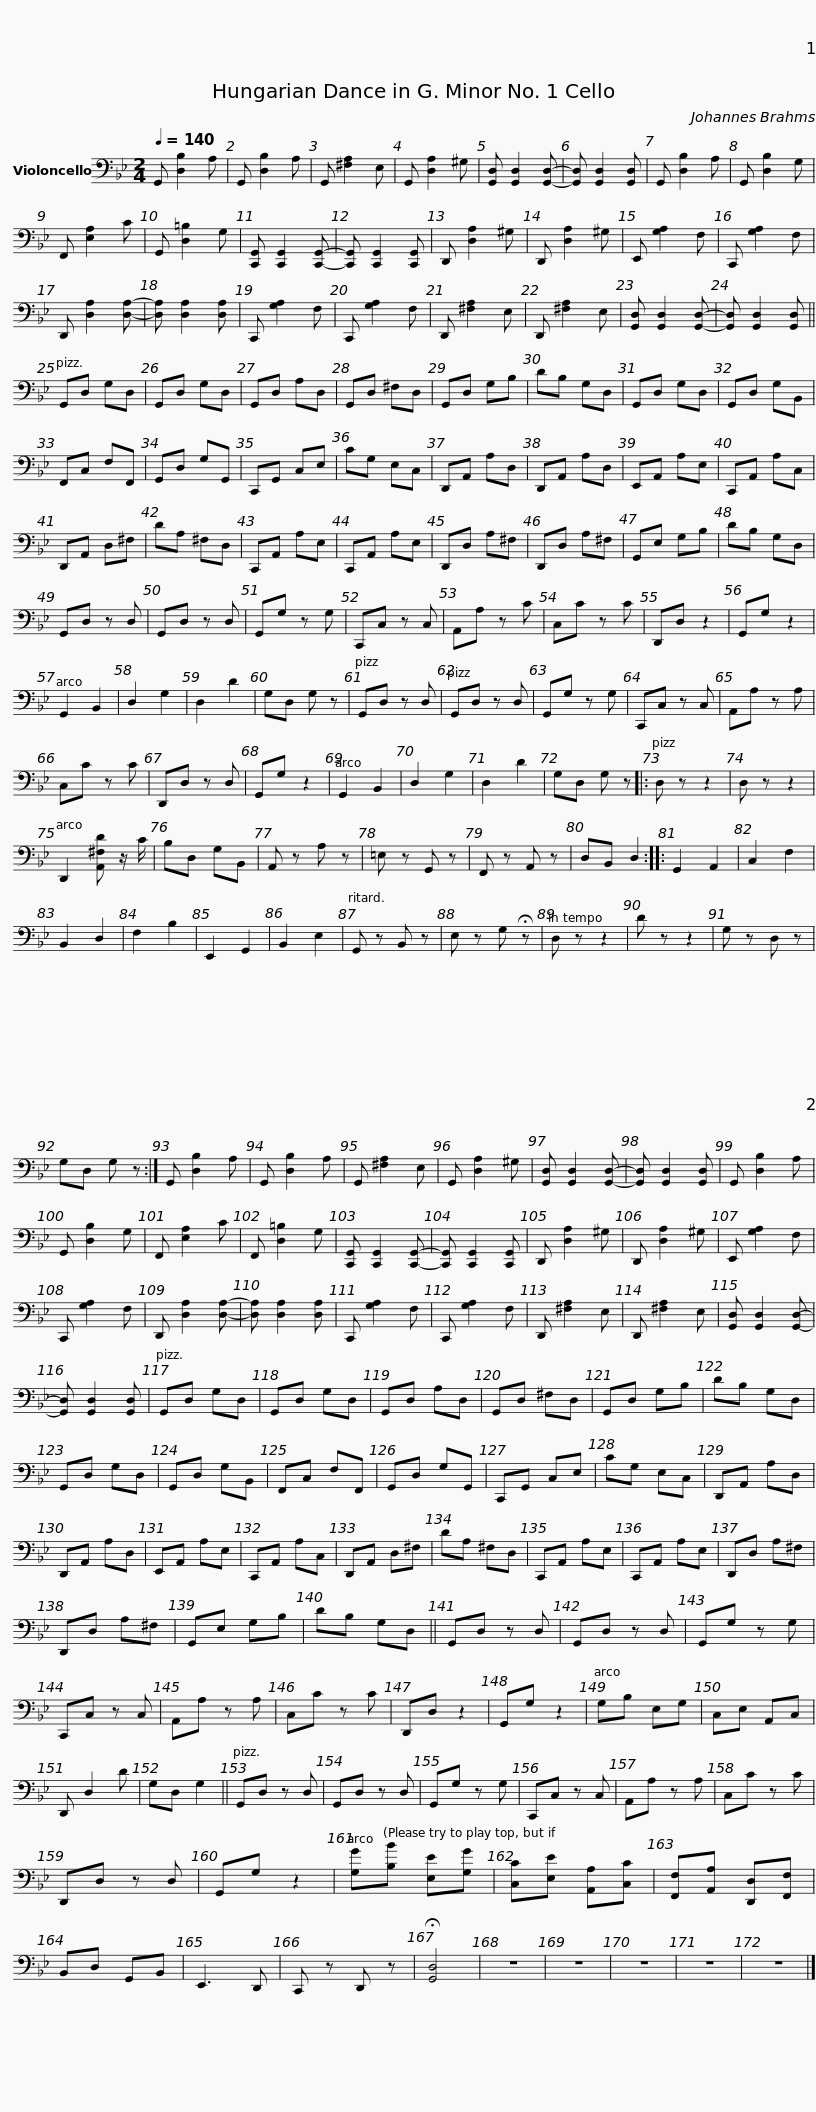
X:1
L:1/8
Q:1/4=140
M:2/4
I:linebreak $
K:Bb
V:1 bass
V:1
 G,, [D,B,]2 A, | G,, [D,B,]2 A, | G,, [^F,A,]2 E, | G,, [D,A,]2 ^G, | [G,,D,] [G,,D,]2 [G,,D,]- | %5
 [G,,D,] [G,,D,]2 [G,,D,] | G,, [D,B,]2 A, | G,, [D,B,]2 G, | F,, [E,A,]2 C | G,, [D,=B,]2 G, | %10
 [C,,G,,] [C,,G,,]2 [C,,G,,]- |$ [C,,G,,] [C,,G,,]2 [C,,G,,] | D,, [D,A,]2 ^G, | D,, [D,A,]2 ^G, | E,, [G,A,]2 F, | %15
 C,, [G,A,]2 F, | D,, [D,A,]2 [D,A,]- | [D,A,] [D,A,]2 [D,A,] | C,, [G,A,]2 F, | C,, [G,A,]2 F, | %20
 D,, [^F,A,]2 E, |$ D,, [^F,A,]2 E, | [G,,D,] [G,,D,]2 [G,,D,]- | [G,,D,] [G,,D,]2 [G,,D,] || G,,D, G,D, | %25
 G,,D, G,D, | G,,D, A,D, | G,,D, ^F,D, | G,,D, G,B, | DB, G,D, | %30
 G,,D, G,D, |$ G,,D, G,B,, | F,,C, F,F,, | G,,D, G,G,, | C,,G,, C,E, | %35
 CG, E,C, | D,,A,, A,D, | D,,A,, A,D, | E,,A,, A,E, | C,,A,, A,C, | %40
 D,,A,, D,^F, |$ DA, ^F,D, | C,,A,, A,E, | C,,A,, A,E, | D,,D, A,^F, | %45
 D,,D, A,^F, | G,,E, G,B, | DB, G,D, | G,,D, z D, | G,,D, z D, | %50
 G,,G, z G, |$ C,,C, z C, | A,,A, z C | C,C z C | D,,D, z2 | %55
 G,,G, z2 | G,,2 B,,2 | D,2 G,2 | D,2 D2 | G,D, G, z | %60
 G,,D, z D, | G,,D, z D, | G,,G, z G, |$ C,,C, z C, | A,,A, z A, | %65
 C,C z C | D,,D, z D, | G,,G, z2 | G,,2 B,,2 | D,2 G,2 | %70
 D,2 D2 | G,D, G, z |: D, z z2 | D, z z2 | D,,2 [A,,^F,D] z/ C/ |$ %75
 B,D, G,B,, | A,, z A, z | =E, z G,, z | F,, z A,, z | D,B,, D,2 :: %80
 G,,2 A,,2 | C,2 F,2 | B,,2 D,2 | F,2 B,2 | E,,2 G,,2 | %85
 B,,2 E,2 | G,, z B,, z |$ E, z G, !fermata!z | D, z z2 | D z z2 | %90
 G, z D, z | G,D, G, z :| G,, [D,B,]2 A, | G,, [D,B,]2 A, | G,, [^F,A,]2 E, | %95
 G,, [D,A,]2 ^G, | [G,,D,] [G,,D,]2 [G,,D,]- | [G,,D,] [G,,D,]2 [G,,D,] |$ G,, [D,B,]2 A, | G,, [D,B,]2 G, | %100
 F,, [E,A,]2 C | F,, [D,=B,]2 G, | [C,,G,,] [C,,G,,]2 [C,,G,,]- | [C,,G,,] [C,,G,,]2 [C,,G,,] | D,, [D,A,]2 ^G, | %105
 D,, [D,A,]2 ^G, | E,, [G,A,]2 F, | C,, [G,A,]2 F, |$ D,, [D,A,]2 [D,A,]- | [D,A,] [D,A,]2 [D,A,] | %110
 C,, [G,A,]2 F, | C,, [G,A,]2 F, | D,, [^F,A,]2 E, | D,, [^F,A,]2 E, | [G,,D,] [G,,D,]2 [G,,D,]- | %115
 [G,,D,] [G,,D,]2 [G,,D,] | G,,D, G,D, | G,,D, G,D, | G,,D, A,D, |$ G,,D, ^F,D, | %120
 G,,D, G,B, | DB, G,D, | G,,D, G,D, | G,,D, G,B,, | F,,C, F,F,, | %125
 G,,D, G,G,, | C,,G,, C,E, | CG, E,C, | D,,A,, A,D, |$ D,,A,, A,D, | %130
 E,,A,, A,E, | C,,A,, A,C, | D,,A,, D,^F, | DA, ^F,D, | C,,A,, A,E, | %135
 C,,A,, A,E, | D,,D, A,^F, | D,,D, A,^F, | G,,E, G,B, |$ DB, G,D, || %140
 G,,D, z D, | G,,D, z D, | G,,G, z G, | C,,C, z C, | A,,A, z A, | %145
 C,C z C | D,,D, z2 | G,,G, z2 | G,B, E,G, | C,E, A,,C, |$ %150
 D,, D,2 D | G,D, G,2 || G,,D, z D, | G,,D, z D, | G,,G, z G, | %155
 C,,C, z C, | A,,A, z A, | C,C z C | D,,D, z D, | G,,G, z2 | %160
 [G,G][B,B] [E,E][G,G] |$ [C,C][E,E] [A,,A,][C,C] | [F,,F,][A,,A,] [D,,D,][F,,F,] | B,,D, G,,B,, | E,,3 D,, | %165
 C,, z D,, z | !fermata![G,,D,]4 | z4 | z4 | z4 | %170
 z4 | z4 |] %172
